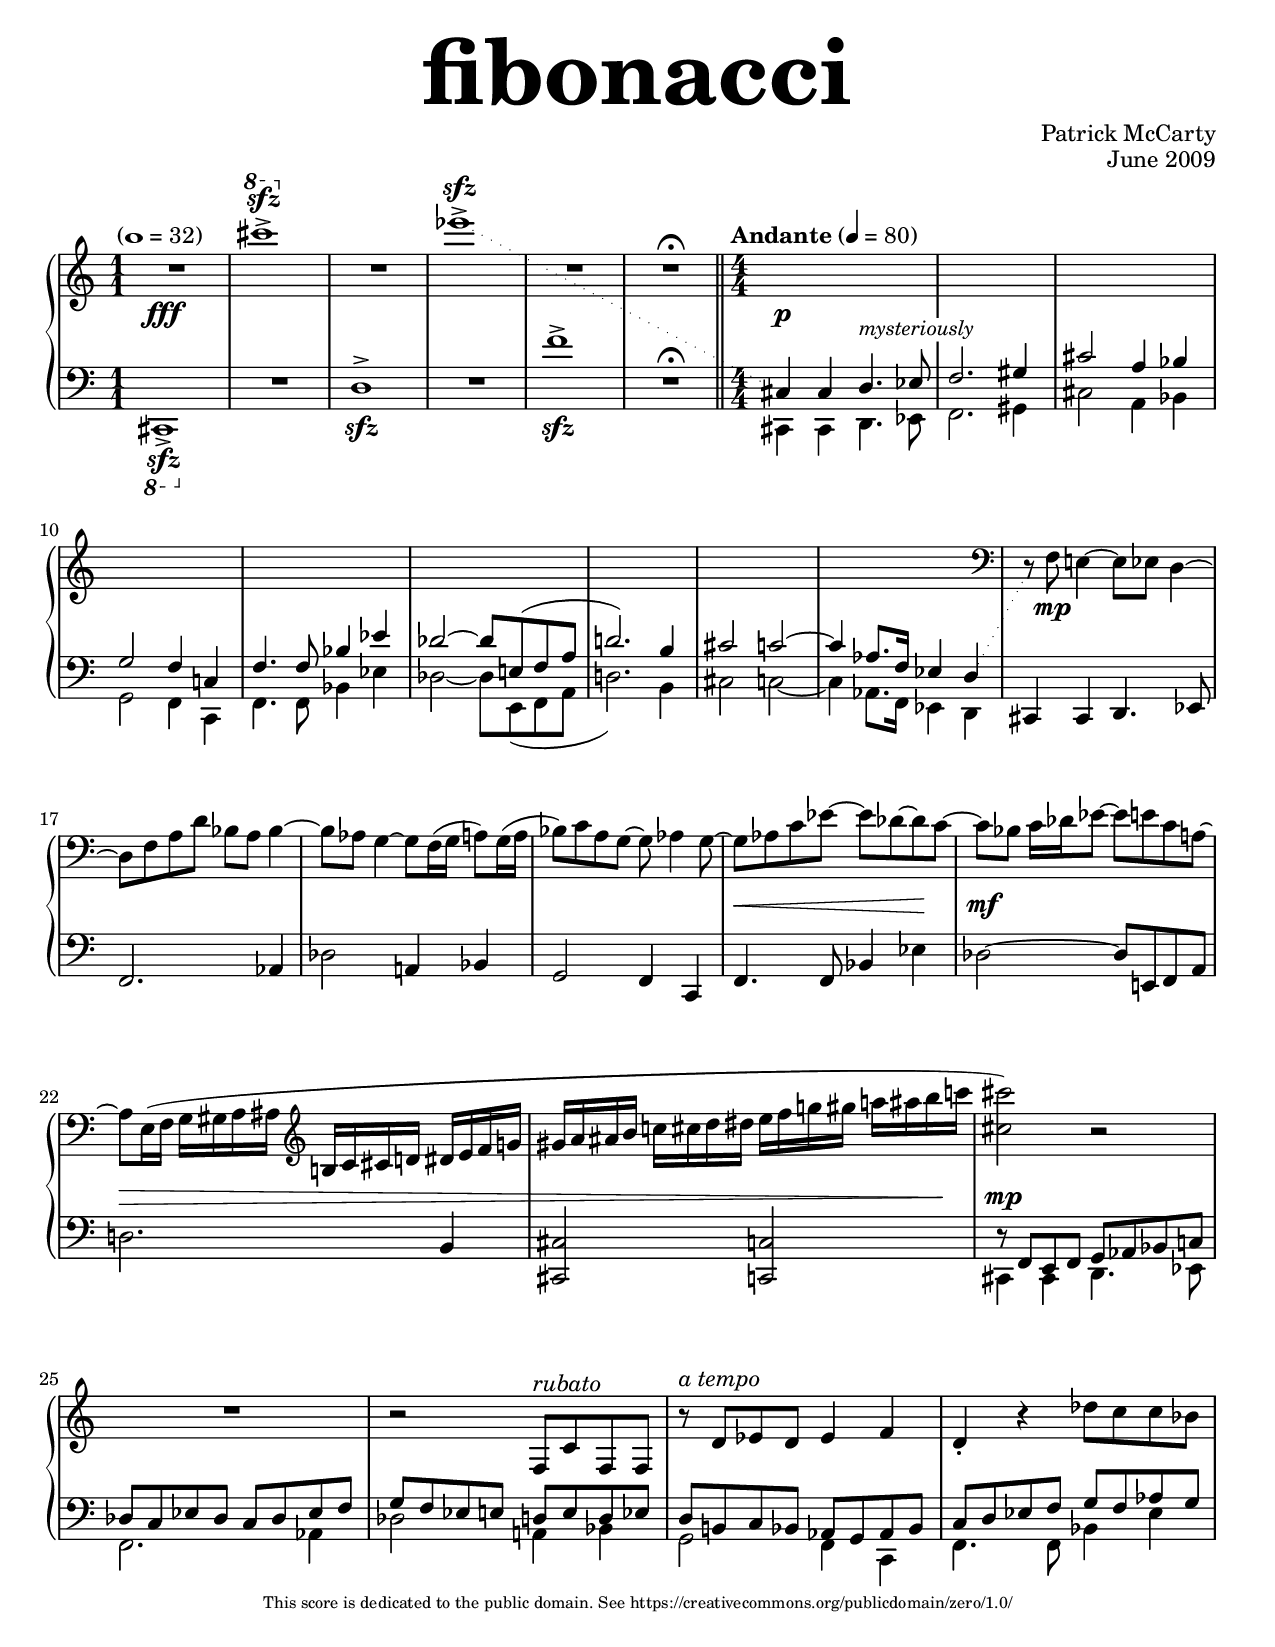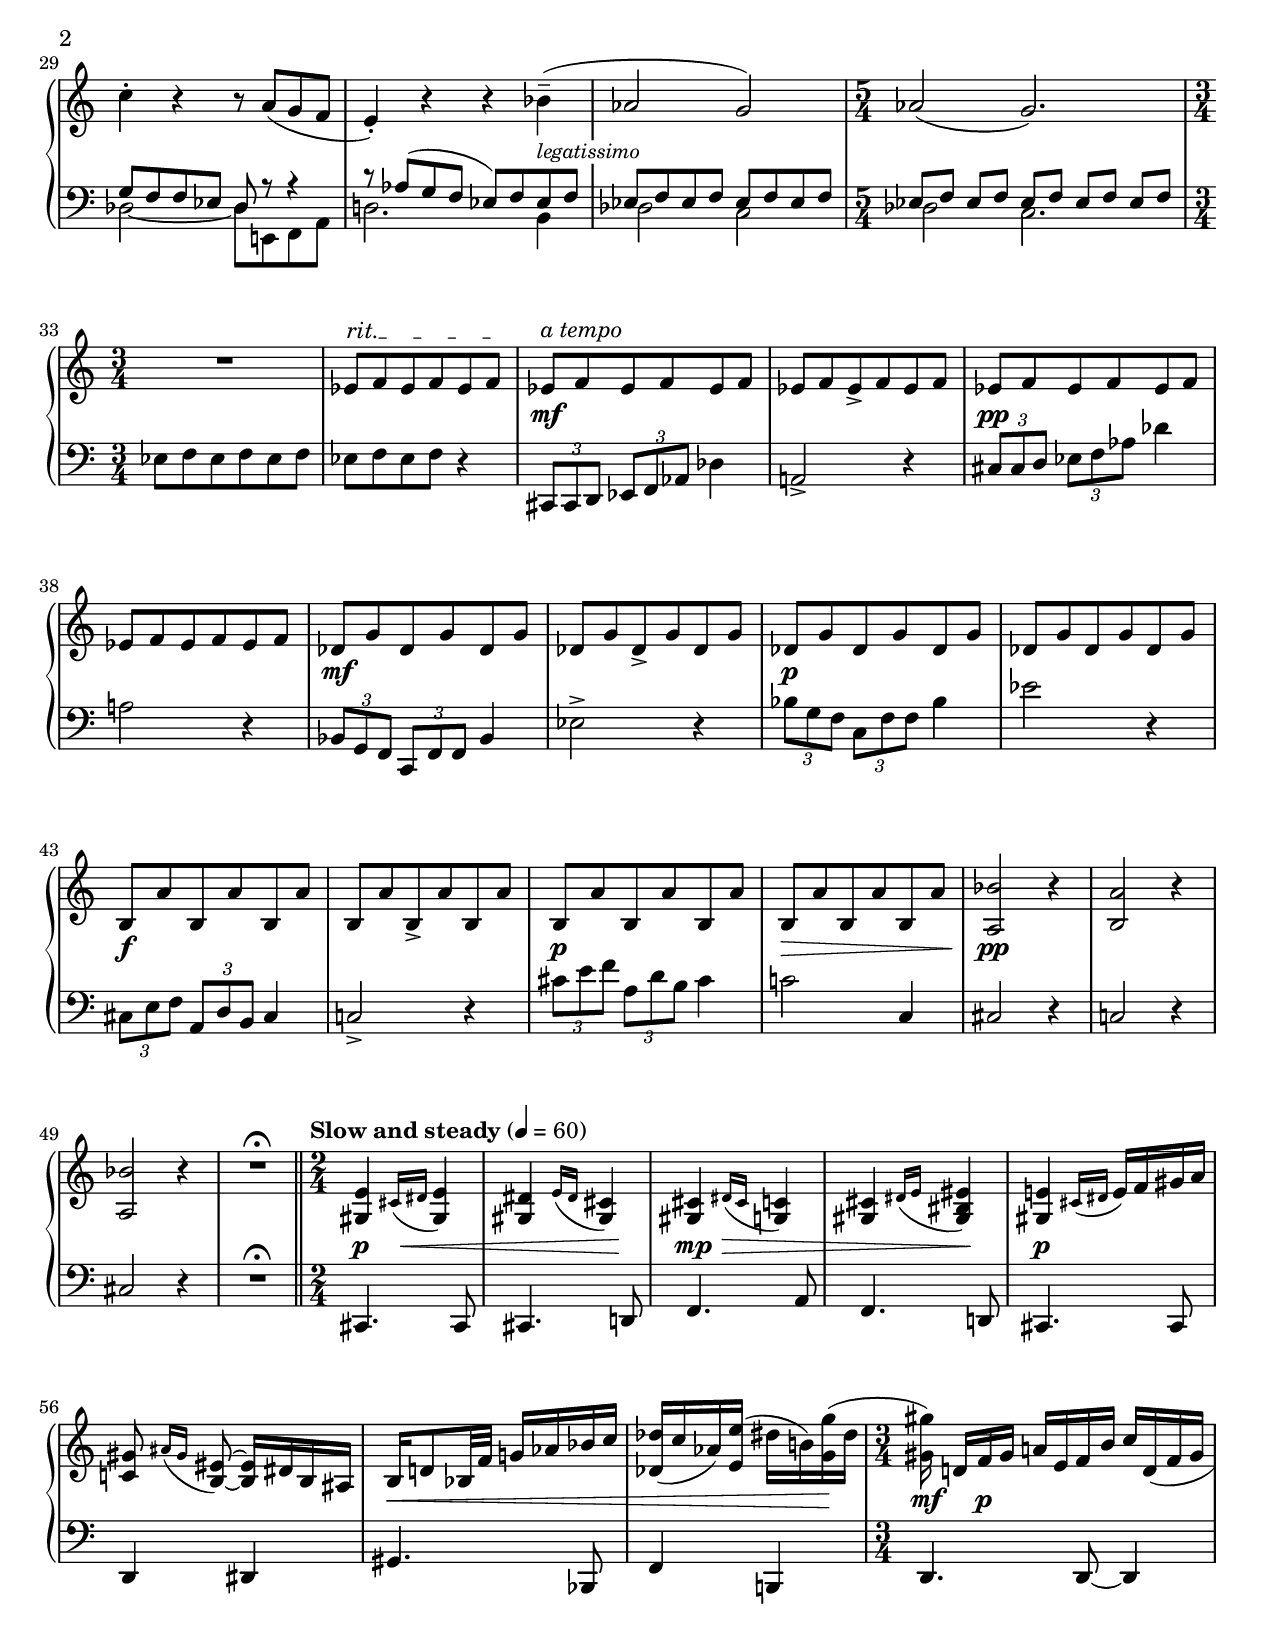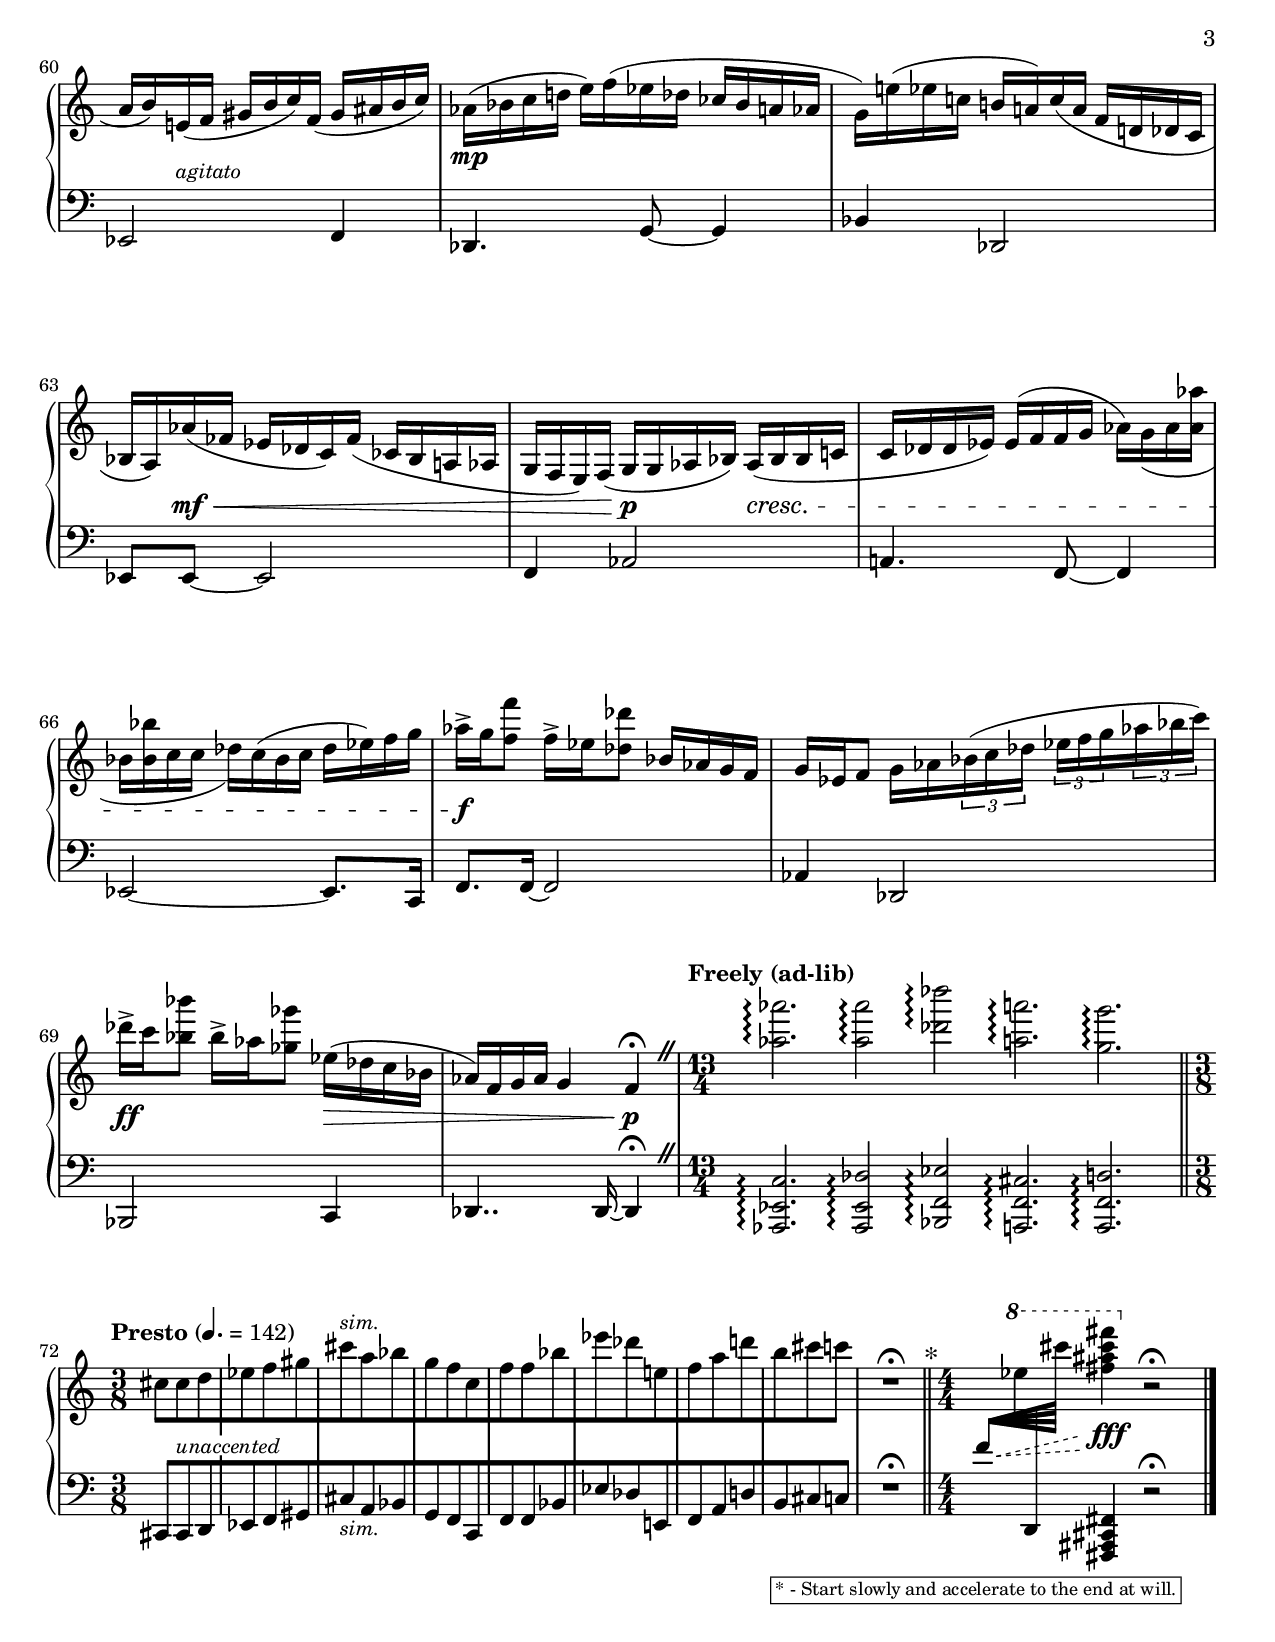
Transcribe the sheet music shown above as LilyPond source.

\version "2.19.49"

\include "english.ly"
%%%%%%%%%%%%%%%%%%%%%%%%%%%%%%%%%%%%%%%%%%%%%%%%%%%%%%%%%%%%%%%%%%%%%%%%%%%%%%%%
%%% \makeOctaves %%%%%%%%%%%%%%%%%%%%%%%%%%%%%%%%%%%%%%%%%%%%%%%%%%%%%%%%%%%%%%%
%%%
%%% Adds notes one or more octaves above or below the notes/chords given in the
%%% music expression.
%%%
%%% First arg: an integer (e.g. 1 = "one octave above", -1 = "one octave below")
%%% Second arg: a music expression
%%%
%%% From a public domain snippet at http://lsr.di.unimi.it/LSR/Snippet?id=445
%%%%%%%%%%%%%%%%%%%%%%%%%%%%%%%%%%%%%%%%%%%%%%%%%%%%%%%%%%%%%%%%%%%%%%%%%%%%%%%%

#(define (octave-up m t)
   (let* ((octave (1- t))
          (new-note (ly:music-deep-copy m))
          (new-pitch
            (ly:make-pitch octave
                           (ly:pitch-notename
                             (ly:music-property m 'pitch))
                           (ly:pitch-alteration
                             (ly:music-property m 'pitch)))))
   (set! (ly:music-property new-note 'pitch) new-pitch)
   new-note))

#(define (octavize-chord elements t)
   (cond
     ((null? elements) elements)
     ((eq? (ly:music-property (car elements) 'name) 'NoteEvent)
        (cons (car elements)
              (cons (octave-up (car elements) t)
                    (octavize-chord (cdr elements) t))))
     (else
       (cons (car elements)
             (octavize-chord (cdr elements) t)))))

#(define (octavize music t)
   (if (eq? (ly:music-property music 'name) 'EventChord)
       (ly:music-set-property! music
                               'elements
                               (octavize-chord
                                 (ly:music-property music 'elements) t)))
   music)

makeOctaves = #(define-music-function (arg mus) (integer? ly:music?)
                 (music-map (lambda (x) (octavize x arg))
                            (event-chord-wrap! mus)))

%%%%%%%%%%%%%%%%%%%%%%%%%%%%%%%%%%%%%%%%%%%%%%%%%%%%%%%%%%%%%%%%%%%%%%%%%%%%%%%%
%%% End \makeOctaves %%%
%%%%%%%%%%%%%%%%%%%%%%%%%%%%%%%%%%%%%%%%%%%%%%%%%%%%%%%%%%%%%%%%%%%%%%%%%%%%%%%%

%%%%%%%%%%%%%%%%%%%%%%%%%%%%%%%%%%%%%%%%%%%%%%%%%%%%%%%%%%%%%%%%%%%%%%%%%%%%%%%%
%%% \addStacc %%%%%%%%%%%%%%%%%%%%%%%%%%%%%%%%%%%%%%%%%%%%%%%%%%%%%%%%%%%%%%%%%%
%%%
%%% Defines a music function that adds a staccato articulation to all
%%% notes/chords in the music expression passed as an argument.
%%%
%%% From a public domain snippet at http://lsr.di.unimi.it/LSR/Snippet?id=82
%%%%%%%%%%%%%%%%%%%%%%%%%%%%%%%%%%%%%%%%%%%%%%%%%%%%%%%%%%%%%%%%%%%%%%%%%%%%%%%%

#(define (make-script x)
   (make-music 'ArticulationEvent
               'articulation-type x))

#(define (add-script m x)
   (case (ly:music-property m 'name)
     ((NoteEvent) (set! (ly:music-property m 'articulations)
                        (append (ly:music-property m 'articulations)
                                (list (make-script x))))
                   m)
     ((EventChord) (set! (ly:music-property m 'elements)
                         (append (ly:music-property m 'elements)
                                 (list (make-script x))))
                    m)
     (else #f)))

#(define (add-staccato m)
   (add-script m "staccato"))

addStacc = #(define-music-function (music) (ly:music?)
              (map-some-music add-staccato music))

%%%%%%%%%%%%%%%%%%%%%%%%%%%%%%%%%%%%%%%%%%%%%%%%%%%%%%%%%%%%%%%%%%%%%%%%%%%%%%%%
%%% End \addStacc %%%
%%%%%%%%%%%%%%%%%%%%%%%%%%%%%%%%%%%%%%%%%%%%%%%%%%%%%%%%%%%%%%%%%%%%%%%%%%%%%%%%


lower = {
  \ottava #-1
  cs,,1-> _ \sfz | % m. 1
  R1 | % m. 2
  \ottava #0
  d1-> _ \sfz | % m. 3
  R1 | % m. 4
  f'1-> _ \sfz | % m. 5
  R1 ^ \fermataMarkup | % m. 6
  \time 4/4
  \relative c, {
    \stemDown
    \tieDown
    cs4 cs d4. ef8 | % m. 7
    f2. gs4 | % m. 8
    cs2 a4 bf | % m. 9
    g2 f4 c | % m. 10
    f4. f8 bf4 ef | % m. 11
    df2 ~ df8 e, _ ( f a | % m. 12
    d2. ) b4 | % m. 13
    cs2 c ~ | % m. 14
    c4 af8. f16 ef4 d | % m. 15
    \stemNeutral
    \tieNeutral
    cs4 cs d4. ef8 | % m. 16
    f2. af4 | % m. 17
    df2 a4 bf | % m. 18
    g2 f4 c | % m. 19
    f4. f8 bf4 ef | % m. 20
    df2 ~ df8 e, f a | % m. 21
    d2. b4 | % m. 22
    \makeOctaves #-1 { cs2 c } | % m. 23

    % second time (two voices)
    <<
      {
        \voiceOne
        d8\rest f, e f g af bf c | % m. 24
        df8 c ef df c df ef f | % m. 25
        g8 f ef e d e d ef | % m. 26
        d8 b c bf af g af bf | % m. 27
        c8 d ef f g f af g | % m. 28
        g8 f f ef df r8 r4 | % m. 29
        r8 af'8 ( g f ef ) f ef f | % m. 30
        \repeat unfold 4 { ef8 f } | % m. 31
        \time 5/4
        \repeat unfold 5 { ef8 f } | % m. 32
      }
      \\
      {
        \voiceTwo
        cs,4 cs d4. ef8 | % m. 24
        f2. af4 | % m. 25
        df2 a4 bf | % m. 26
        g2 f4 c | % m. 27
        f4. f8 bf4 ef | % m. 28
        df2 ~ df8 e, f a | % m. 29
        d2. b4 | % m. 30
        df2 c | % m. 31
        df2 c2. | % m. 32
      }
    >>
    %% must return to a single voice
    \oneVoice

    \time 3/4
    \repeat unfold 3 { ef8 f } | % m. 33
    \repeat unfold 2 { ef8 f } r4 | % m. 34

    %% first time
    \times 2/3 { cs,8 cs d }
    \times 2/3 { ef8 f af }
    df4 | % m. 35
    a2-> r4 | % m. 36

    %% second time
    \times 2/3 { cs8 cs d }
    \times 2/3 { ef8 f af }
    df4 | % m. 37
    a2 r4 | % m. 38

    %% first time
    \times 2/3 { bf,8 g f }
    \times 2/3 { c8 f f }
    bf4 | % m. 39
    ef2-> r4 | % m. 40

    %% second time
    \times 2/3 { bf'8 g f }
    \times 2/3 { c8 f f }
    bf4 | % m. 41
    ef2 r4 | % m. 42

    %% first time
    \times 2/3 { cs,8 e f }
    \times 2/3 { a,8 d b }
    cs4 | % m. 43
    c2-> r4 | % m. 44

    %% second time
    \times 2/3 { cs'8 e f }
    \times 2/3 { a,8 d b }
    cs4 | % m. 45
    c2 c,4 | % m. 46

    cs2 r4 | % m. 47
    c2 r4 | % m. 48
    cs2 r4 | % m. 49

    R1 * 3/4 ^ \fermataMarkup

    \bar "||" | % m. 50


    %% Slow and steady %%
    \time 2/4
    cs,4. cs8 | % m. 51
    cs4. d8 | % m. 52
    f4. a8 | % m. 53
    f4. d8 | % m. 54

    cs4. cs8 | % m. 55
    d4 ds | % m. 56
    gs4. bf,8 | % m. 57
    f'4 b, | % m. 58

    \time 3/4
    d4. d8 ~ d4 | % m. 59
    ef2 f4 | % m. 60
    df4. g8 ~ g4 | % m. 61
    bf4 df,2 | % m. 62
    ef8 ef ~ ef2 | % m. 63
    f4 af2 | % m. 64
    a4. f8 ~ f4 | % m. 65
    ef2 ~ ef8. c16 | % m. 66
    f8. f16 ~ f2 | % m. 67
    af4 df,2 | % m. 68
    bf2 c4 | % m. 69
    df4.. df16 ~
    \override BreathingSign #'text =
      \markup { \musicglyph #"scripts.caesura.straight" }
    df4 \fermata \breathe | % m. 70

    %%%%

    %%% Freely %%%
    \time 13/4
    <af ef' c'>2. \arpeggio <af ef' df'>2 \arpeggio
    <bf f' ef'>2 \arpeggio <a f' cs'>2. \arpeggio
    <a f' d'>2. \arpeggio
    \bar "||" | % m. 71

    %%% Tempo change
    %%% "Presto"
    \time 3/8
    %% manual beam
    \once \override Beam #'positions = #'(3 . 3)
    \addStacc { cs8 [ cs d | % m. 72
    ef8 f gs } | % m. 73
    cs8 _ \markup \small \italic { sim. } a bf | % m. 74
    g8 f c | % m. 75
    f8 f bf | % m. 76
    ef8 df e, | % m. 77
    f8 a d | % m. 78
    b8 cs c ]
    R1 * 3/8 ^ \fermataMarkup
    \bar "||" | % m. 79
    \once \override Score.RehearsalMark #'break-align-symbols = #'(time-signature)
    \mark \markup { \huge "*" }
  }
  %% absolute mode
  %% Last measure
  {
    \time 4/4
    \override Beam #'thickness = #0.35
    \override Beam #'grow-direction = #RIGHT
    \scaleDurations #'(4 . 1)
    {
      \featherDurations #(ly:make-moment 2 3)
      {
        \once \override Beam #'positions = #'(7 . 8.7)
        \once \override Hairpin.style = #'dashed-line
        f'64
        _ \markup
          \tiny
          \center-align
          \box
          \pad-around #0.25 { "* - Start slowly and accelerate to the end at will." }
        [
        \change Staff = "RH"
        \ottava #1
        ef'''64
        \change Staff = "LH"
        d,64
        \change Staff = "RH"
        cs''''64 ]
      }
    }
    \change Staff = "LH"
    <fs, cs, as,, fs,,>4
    r2 \fermata
    \bar "|." | % m. 80
  }
}


% vim: ft=lilypond sw=2 et sts=2

\version "2.24.0"

%%%%%%%%%%%%%%%%%%%%%%%%%%%%%%%%%%%%%%%%%%%%%%%%%%%%%%%%%%%%%%%%%%%%%%%%%%%%%%%%
%%% \makeOctaves %%%%%%%%%%%%%%%%%%%%%%%%%%%%%%%%%%%%%%%%%%%%%%%%%%%%%%%%%%%%%%%
%%%
%%% Adds notes one or more octaves above or below the notes/chords given in the
%%% music expression.
%%%
%%% First arg: an integer (e.g. 1 = "one octave above", -1 = "one octave below")
%%% Second arg: a music expression
%%%
%%% From a public domain snippet at http://lsr.di.unimi.it/LSR/Snippet?id=445
%%%%%%%%%%%%%%%%%%%%%%%%%%%%%%%%%%%%%%%%%%%%%%%%%%%%%%%%%%%%%%%%%%%%%%%%%%%%%%%%

#(define (octave-up m t)
   (let* ((octave (1- t))
          (new-note (ly:music-deep-copy m))
          (new-pitch
            (ly:make-pitch octave
                           (ly:pitch-notename
                             (ly:music-property m 'pitch))
                           (ly:pitch-alteration
                             (ly:music-property m 'pitch)))))
   (set! (ly:music-property new-note 'pitch) new-pitch)
   new-note))

#(define (octavize-chord elements t)
   (cond
     ((null? elements) elements)
     ((eq? (ly:music-property (car elements) 'name) 'NoteEvent)
        (cons (car elements)
              (cons (octave-up (car elements) t)
                    (octavize-chord (cdr elements) t))))
     (else
       (cons (car elements)
             (octavize-chord (cdr elements) t)))))

#(define (octavize music t)
   (if (eq? (ly:music-property music 'name) 'EventChord)
       (ly:music-set-property! music
                               'elements
                               (octavize-chord
                                 (ly:music-property music 'elements) t)))
   music)

makeOctaves = #(define-music-function (arg mus) (integer? ly:music?)
                 (music-map (lambda (x) (octavize x arg))
                            (event-chord-wrap! mus)))

%%%%%%%%%%%%%%%%%%%%%%%%%%%%%%%%%%%%%%%%%%%%%%%%%%%%%%%%%%%%%%%%%%%%%%%%%%%%%%%%
%%% End \makeOctaves %%%
%%%%%%%%%%%%%%%%%%%%%%%%%%%%%%%%%%%%%%%%%%%%%%%%%%%%%%%%%%%%%%%%%%%%%%%%%%%%%%%%

%%%%%%%%%%%%%%%%%%%%%%%%%%%%%%%%%%%%%%%%%%%%%%%%%%%%%%%%%%%%%%%%%%%%%%%%%%%%%%%%
%%% \addStacc %%%%%%%%%%%%%%%%%%%%%%%%%%%%%%%%%%%%%%%%%%%%%%%%%%%%%%%%%%%%%%%%%%
%%%
%%% Defines a music function that adds a staccato articulation to all
%%% notes/chords in the music expression passed as an argument.
%%%
%%% From a public domain snippet at http://lsr.di.unimi.it/LSR/Snippet?id=82
%%%%%%%%%%%%%%%%%%%%%%%%%%%%%%%%%%%%%%%%%%%%%%%%%%%%%%%%%%%%%%%%%%%%%%%%%%%%%%%%

#(define (make-script x)
   (make-music 'ArticulationEvent
               'articulation-type x))

#(define (add-script m x)
   (case (ly:music-property m 'name)
     ((NoteEvent) (set! (ly:music-property m 'articulations)
                        (append (ly:music-property m 'articulations)
                                (list (make-script x))))
                   m)
     ((EventChord) (set! (ly:music-property m 'elements)
                         (append (ly:music-property m 'elements)
                                 (list (make-script x))))
                    m)
     (else #f)))

#(define (add-staccato m)
   (add-script m "staccato"))

addStacc = #(define-music-function (music) (ly:music?)
              (map-some-music add-staccato music))

%%%%%%%%%%%%%%%%%%%%%%%%%%%%%%%%%%%%%%%%%%%%%%%%%%%%%%%%%%%%%%%%%%%%%%%%%%%%%%%%
%%% End \addStacc %%%
%%%%%%%%%%%%%%%%%%%%%%%%%%%%%%%%%%%%%%%%%%%%%%%%%%%%%%%%%%%%%%%%%%%%%%%%%%%%%%%%


upper = \absolute {
  \override VoiceFollower.style = #'dotted-line
  \tempo "" 1 = 32
  \showStaffSwitch
  R1 | % m. 1
  \ottava #1
  cs''''1-> ^ \sfz | % m. 2
  R1 | % m. 3
  \ottava #0
  ef'''1-> ^ \sfz | % m. 4
  R1 | % m. 5
  R1 ^ \fermata \bar "||" | % m. 6
  \tempo "Andante" 4 = 80
  \change Staff = "LH"
  \time 4/4
  \relative c {
    \stemUp
    \tieUp
    cs4 cs d4. ef8 | % m. 7
    f2. gs4 | % m. 8
    cs2 a4 bf | % m. 9
    g2 f4 c | % m. 10
    f4. f8 bf4 ef | % m. 11
    df2 ~ df8 e, ^ ( f a | % m. 12
    d2. ) b4 | % m. 13
    cs2 c ~ | % m. 14
    c4 af8. f16 ef4 d | % m. 15
    \change Staff = "RH"
    \clef "bass"
    \stemNeutral
    \tieNeutral
    r8 f8 e4 ~ e8 ef d4 ~ | % m. 16
    d8 f a d bf a bf4 ~ | % m. 17
    bf8 af g4 ~ g8 f16 ( g a8 ) g16 ( a | % m. 18
    bf8 ) c a g ~ g af4 g8 ~ | % m. 19
    g8 af c ef ~ ef df ~ df c ~ | % m. 20
    c8 bf c16 df ef8 ~ ef e c a ~ | % m. 21
    a8 e16 ( f g gs a as
    \clef "treble"
    b16 c cs d
    ds e f g | % m. 22
    gs16 a as b c cs d ds
    e16 f g gs a as b c | % m. 23
    \makeOctaves #-1 { cs2 ) r2 } | % m. 24
    R1 | % m. 25
    r2 \addStacc { f,,,8
    ^ \markup \italic { "rubato" }
    c' f, f } | % m. 26
    r8
    ^ \markup \italic { "a tempo" }
    \addStacc { d'8 ef d ef4 f } | % m. 27
    d4-. r4 \addStacc { df'8 c c bf } | % m. 28
    c4-. r4 r8 a8 ( g f | % m. 29
    e4-. ) r4 r bf'4-- ( | % m. 30
    af2 g2 ) | % m. 31
    \time 5/4
    af2 ( g2. ) | % m. 32

    \time 3/4
    R1 * 3/4 | % m. 33
    \override TextSpanner.bound-details.left.text = #"rit."
    ef8
    \startTextSpan
    f ef f ef f
    \stopTextSpan
    | % m. 34

    %% first time
    ef8 ^ \markup \italic { "a tempo" } f \repeat unfold 2 { ef8 f } | % m. 35
    ef8 f ef-> f ef f | % m. 36
    %% second time
    \repeat unfold 3 { ef8 f } | % m. 37
    ef8 f ef f ef f | % m. 38

    %% first time
    \repeat unfold 3 { df8 g } | % m. 39
    df8 g df-> g df g | % m. 40
    %% second time
    \repeat unfold 3 { df8 g } | % m. 41
    df8 g df g df g | % m. 42

    %% first time
    \repeat unfold 3 { b,8 a' } | % m. 43
    b,8 a' b,-> a' b, a' | % m. 44
    %% second time
    \repeat unfold 3 { b,8 a' } | % m. 45
    b,8 a' b, a' b, a' | % m. 46

    <a, bf'>2 r4 | % m. 47
    <b a'>2 r4 | % m. 48
    <a bf'>2 r4 | % m. 49

    R1 * 3/4 ^ \fermata
    \bar "||" | % m. 50

    %% section 3

    \time 2/4
    \tempo "Slow and steady" 4 = 60
    <e' gs,>4 \acciaccatura { cs16[ ds] } <e gs,>4 | % m. 51
    <ds gs,>4 \acciaccatura { e16[ ds] } <cs gs>4 | % m. 52
    <cs gs>4 \acciaccatura { ds16[ cs] } <c g>4  | % m. 53
    <cs gs>4 \acciaccatura { ds16[ e] } <es bs gs>4 | % m. 54

    <e gs,>4 \acciaccatura { cs16[ ds] } e16 f gs a | % m. 55
    <gs c,>8 \acciaccatura { as16[ gs] } <es b>8 ~ <es b>16 ds b as | % m. 56

    b16 d8 bf32 f' g16 af bf c | % m. 57
    <df df,>16 ( c af ) <e' e,> ( ds b ) <g' g,> ( ds | % m. 58

    \time 3/4
    \override Beam.breakable = ##t
    <gs gs,>16 ) \noBeam d,16 f gs
    a16 e f b
    c16 d, ( f gs | % m. 59

    a16 b ) e, ( f
    gs16 b c ) f, (
    gs16 as b c ) | % m. 60

    af16 ( bf c d
    e16 ) f ( ef df
    cf16 bf a af | % m. 61

    g16 ) e' ( ef c
    b16 a ) c ( a
    f16 d df c | % m. 62

    bf16 a ) af' ( ff
    ef16 df c ) ff (
    cf16 bf a af | % m. 63

    g16 f e ) f (
    g16 g af bf )
    af16 ( bf bf c | % m. 64

    c16 df df ef )
    ef16 ( f f g
    af16 ) g _ ( af <af af'> | % m. 65

    bf16 <bf bf'> c c
    df16 ) c ( bf c
    df16 ef ) f g | % m. 66

    af16-> g <f f'>8 f16-> ef <df df'>8
    bf16 af g f | % m. 67

    g16 ef f8
    g16 af \tuplet 3/2 { bf16 ( c df }
    \tuplet 3/2 { ef16 f g }
    \tuplet 3/2 { af16 bf c ) } | % m. 68

    df16-> c <bf bf'>8 bf16-> af <gf gf'>8
    ef16 ( df c bf | % m. 69

    af16 ) f g af
    g4
    \override BreathingSign.text =
      \markup { \musicglyph "scripts.caesura.straight" }
    f4 \fermata \breathe | % m. 70

    %%%%
    \tempo "Freely (ad-lib)"
    \time 13/4
    <af'' af,>2. \arpeggio <af af,>2 \arpeggio
    <df df,>2 \arpeggio <a a,>2. \arpeggio
    <g g,>2. \arpeggio
    \bar "||" | % m. 71

    %%% Tempo change
    \tempo "Presto" 4. = 142
    \time 3/8
    %% manual beam
    \once \override Beam.positions = #'(-3 . -3)
    \addStacc { cs,,8 [ cs d | % m. 72
    ef8 f gs } | % m. 73
    cs8 ^ \markup \small \italic { sim. } a bf | % m. 74
    g8 f c | % m. 75
    f8 f bf | % m. 76
    ef8 df e, | % m. 77
    f8 a d | % m. 78
    b8 cs c ] | % m. 79
    R1 * 3/8 ^ \fermata
    \bar "||" | % m. 80
  }

  \absolute {
    \time 4/4
    s4
    <fs''' as''' cs'''' fs''''>4
    \ottava #0
    r2 \fermata
    \bar "|."
  }
}


% vim: ft=lilypond sw=2 et sts=2

%%% SPDX-FileCopyrightText: 2009 Patrick McCarty <pnorcks@gmail.com>
%%%
%%% SPDX-License-Identifier: CC0-1.0

\version "2.24.0"

%%%%%%%%%%%%%%%%%%%%%%%%%%%%%%%%%%%%%%%%%%%%%%%%%%%%%%%%%%%%%%%%%%%%%%%%%%%%%%%%
%%% \makeOctaves %%%%%%%%%%%%%%%%%%%%%%%%%%%%%%%%%%%%%%%%%%%%%%%%%%%%%%%%%%%%%%%
%%%
%%% Adds notes one or more octaves above or below the notes/chords given in the
%%% music expression.
%%%
%%% First arg: an integer (e.g. 1 = "one octave above", -1 = "one octave below")
%%% Second arg: a music expression
%%%
%%% From a public domain snippet at http://lsr.di.unimi.it/LSR/Snippet?id=445
%%%%%%%%%%%%%%%%%%%%%%%%%%%%%%%%%%%%%%%%%%%%%%%%%%%%%%%%%%%%%%%%%%%%%%%%%%%%%%%%

#(define (octave-up m t)
   (let* ((octave (1- t))
          (new-note (ly:music-deep-copy m))
          (new-pitch
            (ly:make-pitch octave
                           (ly:pitch-notename
                             (ly:music-property m 'pitch))
                           (ly:pitch-alteration
                             (ly:music-property m 'pitch)))))
   (set! (ly:music-property new-note 'pitch) new-pitch)
   new-note))

#(define (octavize-chord elements t)
   (cond
     ((null? elements) elements)
     ((eq? (ly:music-property (car elements) 'name) 'NoteEvent)
        (cons (car elements)
              (cons (octave-up (car elements) t)
                    (octavize-chord (cdr elements) t))))
     (else
       (cons (car elements)
             (octavize-chord (cdr elements) t)))))

#(define (octavize music t)
   (if (eq? (ly:music-property music 'name) 'EventChord)
       (ly:music-set-property! music
                               'elements
                               (octavize-chord
                                 (ly:music-property music 'elements) t)))
   music)

makeOctaves = #(define-music-function (arg mus) (integer? ly:music?)
                 (music-map (lambda (x) (octavize x arg))
                            (event-chord-wrap! mus)))

%%%%%%%%%%%%%%%%%%%%%%%%%%%%%%%%%%%%%%%%%%%%%%%%%%%%%%%%%%%%%%%%%%%%%%%%%%%%%%%%
%%% End \makeOctaves %%%
%%%%%%%%%%%%%%%%%%%%%%%%%%%%%%%%%%%%%%%%%%%%%%%%%%%%%%%%%%%%%%%%%%%%%%%%%%%%%%%%

%%%%%%%%%%%%%%%%%%%%%%%%%%%%%%%%%%%%%%%%%%%%%%%%%%%%%%%%%%%%%%%%%%%%%%%%%%%%%%%%
%%% \addStacc %%%%%%%%%%%%%%%%%%%%%%%%%%%%%%%%%%%%%%%%%%%%%%%%%%%%%%%%%%%%%%%%%%
%%%
%%% Defines a music function that adds a staccato articulation to all
%%% notes/chords in the music expression passed as an argument.
%%%
%%% From a public domain snippet at http://lsr.di.unimi.it/LSR/Snippet?id=82
%%%%%%%%%%%%%%%%%%%%%%%%%%%%%%%%%%%%%%%%%%%%%%%%%%%%%%%%%%%%%%%%%%%%%%%%%%%%%%%%

#(define (make-script x)
   (make-music 'ArticulationEvent
               'articulation-type x))

#(define (add-script m x)
   (case (ly:music-property m 'name)
     ((NoteEvent) (set! (ly:music-property m 'articulations)
                        (append (ly:music-property m 'articulations)
                                (list (make-script x))))
                   m)
     ((EventChord) (set! (ly:music-property m 'elements)
                         (append (ly:music-property m 'elements)
                                 (list (make-script x))))
                    m)
     (else #f)))

#(define (add-staccato m)
   (add-script m "staccato"))

addStacc = #(define-music-function (music) (ly:music?)
              (map-some-music add-staccato music))

%%%%%%%%%%%%%%%%%%%%%%%%%%%%%%%%%%%%%%%%%%%%%%%%%%%%%%%%%%%%%%%%%%%%%%%%%%%%%%%%
%%% End \addStacc %%%
%%%%%%%%%%%%%%%%%%%%%%%%%%%%%%%%%%%%%%%%%%%%%%%%%%%%%%%%%%%%%%%%%%%%%%%%%%%%%%%%


dynamics = {
  s1 \fff | % m. 1
  s1 | % m. 2
  s1 | % m. 3
  s1 | % m. 4
  s1 | % m. 5
  s1 | % m. 6
  s2 \p
  s2 - \markup \italic \small \whiteout \pad-markup #0.2 { "mysteriously" } | % m. 7
  s1 | % m. 8
  s1 | % m. 9
  s1 | % m. 10
  s1 | % m. 11
  s1 | % m. 12
  s1 | % m. 13
  s1 | % m. 14
  s1 | % m. 15
  s8 s8 \mp s4 s2 | % m. 16
  s1 | % m. 17
  s1 | % m. 18
  s1 | % m. 19
  \once \override Hairpin.bound-padding = #3
  s1 \< | % m. 20
  s1 \mf | % m. 21
  \once \override Hairpin.bound-padding = #3
  s1 \> | % m. 22
  s1 | % m. 23
  s1 \mp | % m. 24
  s1 | % m. 25
  s1 | % m. 26
  s1 | % m. 27
  s1 | % m. 28
  s1 | % m. 29
  s2 s4 s4 - \markup \italic \small \whiteout \pad-markup #0.2 { "legatissimo" } | % m. 30
  s1 | % m. 31
  s1 * 5/4 | % m. 32
  s1 * 3/4 | % m. 33
  s1 * 3/4 | % m. 34
  s \mf | % m. 35
  s | % m. 36
  s \pp | % m. 37
  s | % m. 38
  s \mf | % m. 39
  s | % m. 40
  s \p | % m. 41
  s | % m. 42
  s \f | % m. 43
  s | % m. 44
  s \p | % m. 45
  s \> | % m. 46
  s \pp | % m. 47
  s | % m. 48
  s | % m. 49
  s | % m. 50
  \once \override Hairpin.bound-padding = #3
  s4 \p \< s4 | % m. 51
  s4 s4 | % m. 52
  s4 \mp \> s4 | % m. 53
  s4 s4 \! | % m. 54
  s4 \p s4 | % m. 55
  s1 * 2/4 | % m. 56
  \once \override Hairpin.bound-padding = #3.5
  s4 \< s4 | % m. 57
  s4 s4 | % m. 58
  s8 \mf s8 \p s4 s4 | % m. 59
  s16*2 s16 - \markup \italic \small \whiteout \pad-markup #0.2 { "agitato" } s16 s2 | % m. 60
  s4 \mp s4 s4 | % m. 61
  s1 * 3/4 | % m. 62
  s16*2 s16 \mf \< s16 s2 | % m. 63
  s4 s4 \p
  \crescTextCresc
  s4 \< | % m. 64
  s1 * 3/4 | % m. 65
  s | % m. 66
  s \f | % m. 67
  \crescHairpin
  s | % m. 68
  s4 \ff s4 s4 \> | % m. 69
  s4 s s \p | % m. 70
  s1 * 13/4 | % m. 71
  \override TextScript.outside-staff-priority = ##f
  \override TextScript.staff-padding = #0
  \override TextScript.padding = #0
  s8 s8 - \markup \whiteout \italic \small \pad-markup #0.2 { unaccented } s8 | % m. 72
  s1 * 3/8 | % m. 73
  s | % m. 74
  s | % m. 75
  s | % m. 76
  s | % m. 77
  s | % m. 78
  s | % m. 79
  s | % m. 80
  \override Hairpin.extra-offset = #'(2 . -2)
  \override Hairpin.rotation = #'(9 -1 0)
  \override Hairpin.bound-padding = #3
  \once \override Hairpin.style = #'dashed-line
  s4 \< s4 \fff s2 | % m. 81
}


% vim: ft=lilypond sw=2 et sts=2

%%%%%%%%%%%%%%%%%%%%%%%%%%%%%%%%%%%%%%%%%%%%%%%%%%%%%%%%%%%%%%%%%%%%%%%%%%%%%%%%
%%% \makeOctaves %%%%%%%%%%%%%%%%%%%%%%%%%%%%%%%%%%%%%%%%%%%%%%%%%%%%%%%%%%%%%%%
%%%
%%% Adds notes one or more octaves above or below the notes/chords given in the
%%% music expression.
%%%
%%% First arg: an integer (e.g. 1 = "one octave above", -1 = "one octave below")
%%% Second arg: a music expression
%%%
%%% From a public domain snippet at http://lsr.di.unimi.it/LSR/Snippet?id=445
%%%%%%%%%%%%%%%%%%%%%%%%%%%%%%%%%%%%%%%%%%%%%%%%%%%%%%%%%%%%%%%%%%%%%%%%%%%%%%%%

#(define (octave-up m t)
   (let* ((octave (1- t))
          (new-note (ly:music-deep-copy m))
          (new-pitch
            (ly:make-pitch octave
                           (ly:pitch-notename
                             (ly:music-property m 'pitch))
                           (ly:pitch-alteration
                             (ly:music-property m 'pitch)))))
   (set! (ly:music-property new-note 'pitch) new-pitch)
   new-note))

#(define (octavize-chord elements t)
   (cond
     ((null? elements) elements)
     ((eq? (ly:music-property (car elements) 'name) 'NoteEvent)
        (cons (car elements)
              (cons (octave-up (car elements) t)
                    (octavize-chord (cdr elements) t))))
     (else
       (cons (car elements)
             (octavize-chord (cdr elements) t)))))

#(define (octavize music t)
   (if (eq? (ly:music-property music 'name) 'EventChord)
       (ly:music-set-property! music
                               'elements
                               (octavize-chord
                                 (ly:music-property music 'elements) t)))
   music)

makeOctaves = #(define-music-function (arg mus) (integer? ly:music?)
                 (music-map (lambda (x) (octavize x arg))
                            (event-chord-wrap! mus)))

%%%%%%%%%%%%%%%%%%%%%%%%%%%%%%%%%%%%%%%%%%%%%%%%%%%%%%%%%%%%%%%%%%%%%%%%%%%%%%%%
%%% End \makeOctaves %%%
%%%%%%%%%%%%%%%%%%%%%%%%%%%%%%%%%%%%%%%%%%%%%%%%%%%%%%%%%%%%%%%%%%%%%%%%%%%%%%%%

%%%%%%%%%%%%%%%%%%%%%%%%%%%%%%%%%%%%%%%%%%%%%%%%%%%%%%%%%%%%%%%%%%%%%%%%%%%%%%%%
%%% \addStacc %%%%%%%%%%%%%%%%%%%%%%%%%%%%%%%%%%%%%%%%%%%%%%%%%%%%%%%%%%%%%%%%%%
%%%
%%% Defines a music function that adds a staccato articulation to all
%%% notes/chords in the music expression passed as an argument.
%%%
%%% From a public domain snippet at http://lsr.di.unimi.it/LSR/Snippet?id=82
%%%%%%%%%%%%%%%%%%%%%%%%%%%%%%%%%%%%%%%%%%%%%%%%%%%%%%%%%%%%%%%%%%%%%%%%%%%%%%%%

#(define (make-script x)
   (make-music 'ArticulationEvent
               'articulation-type x))

#(define (add-script m x)
   (case (ly:music-property m 'name)
     ((NoteEvent) (set! (ly:music-property m 'articulations)
                        (append (ly:music-property m 'articulations)
                                (list (make-script x))))
                   m)
     ((EventChord) (set! (ly:music-property m 'elements)
                         (append (ly:music-property m 'elements)
                                 (list (make-script x))))
                    m)
     (else #f)))

#(define (add-staccato m)
   (add-script m "staccato"))

addStacc = #(define-music-function (music) (ly:music?)
              (map-some-music add-staccato music))

%%%%%%%%%%%%%%%%%%%%%%%%%%%%%%%%%%%%%%%%%%%%%%%%%%%%%%%%%%%%%%%%%%%%%%%%%%%%%%%%
%%% End \addStacc %%%
%%%%%%%%%%%%%%%%%%%%%%%%%%%%%%%%%%%%%%%%%%%%%%%%%%%%%%%%%%%%%%%%%%%%%%%%%%%%%%%%


#(ly:set-option 'point-and-click #f)
#(set-default-paper-size "letter")

\header {
  title = \markup \fontsize #8 { fibonacci }
  composer = "Patrick McCarty"
  opus = "June 2009"
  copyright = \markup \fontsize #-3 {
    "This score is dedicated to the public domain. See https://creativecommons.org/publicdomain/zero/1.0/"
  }
}

\paper {
  indent = #0
  ragged-last-bottom = ##f
  between-system-padding = #0.1
  %annotate-spacing = ##t
}

%%% Music is defined in variables %%%

%%% BEGIN score output %%%
\score {
  \new PianoStaff = "pianostaff" <<
    \new Staff = "RH" {
      \accidentalStyle Score.piano
      \clef "treble"
      \numericTimeSignature
      \time 1/1
      \upper
    }

    \new Dynamics = "Dynamics_pf" \dynamics

    \new Staff = "LH" {
      \clef "bass"
      \numericTimeSignature
      \time 1/1
      \lower
    }
  >>

  \layout {
    \context {
      \Score
      \override Arpeggio.X-extent = #'(-1 . 1)
    }

  }
}


% vim: ft=lilypond sw=2 et sts=2
